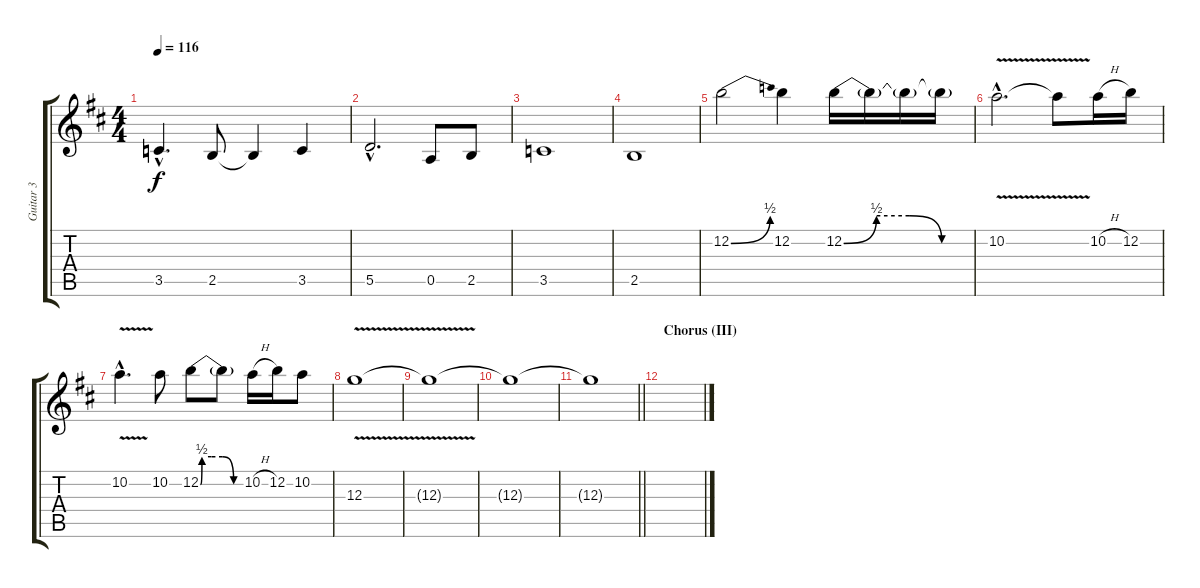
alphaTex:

\track ("Guitar 3" "Guitar 3") {instrument distortionguitar}
\staff {score tabs}
\tuning (E4 B3 G3 D3 A2 E2) {hide}
\ts (4 4)
\tempo 116
\clef g2
\ks d
3.5{hac}.4{d dy f} 2.5.8 2.5{t}.4 3.5.4 |
5.5{hac}.2{d} 0.5.8 2.5.8 |
3.5.1 |
2.5.1 |
12.2{be (bend 0 0 60 2)}.2 12.2.4 12.2{be (custom 0 0 15 2 30 2 45 0 60 0)}.16 12.2{t}.16 12.2{t}.16 12.2{t}.16 |
10.2{v hac}.2{d} 10.2{t}.8 10.2{h}.16 12.2.16 |
10.2{v hac}.4{d} 10.2.8 12.2{be (custom 0 0 2 2 15 2 30 2 45 0 60 0)}.8 12.2{t}.8 10.2{h}.16 12.2.16 10.2.8 |
12.3{v}.1 |
12.3{t}.1{volume 0 instrument distortionguitar} |
12.3{t}.1 |
\barLineRight lightlight
12.3{t}.1 |
\section ("" "Chorus (III)")
